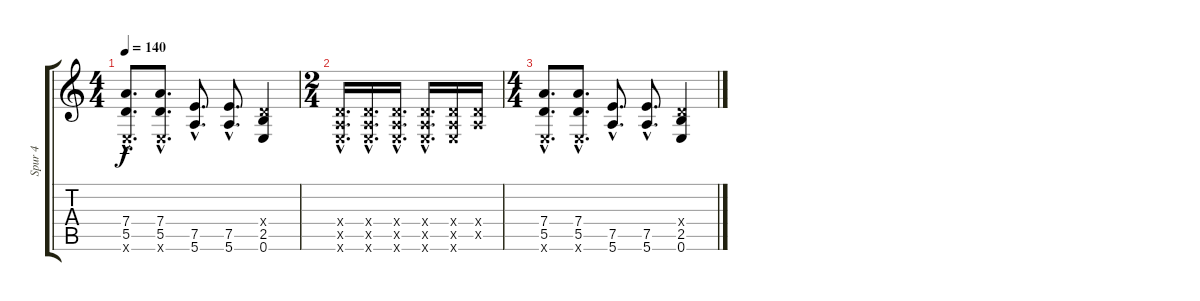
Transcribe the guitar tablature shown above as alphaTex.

\track ("Spur 4" "Spur 4") {instrument electricguitarmuted}
\staff {score tabs}
\tuning (E4 B3 G3 D3 A2 E2) {hide}
\ts (4 4)
\tempo 140
\clef g2
\ks c
(7.4{hac} 5.5{hac} 0.6{hac x}).8{d dy f} (7.4{hac} 5.5{hac} 0.6{hac x}).8{d} (7.5{hac} 5.6{hac}).8{d} (7.5{hac} 5.6{hac}).8{d} (0.4{x} 2.5 0.6).4 |
\ts (2 4)
(0.4{hac x} 0.5{hac x} 0.6{hac x}).16{d} (0.4{hac x} 0.5{hac x} 0.6{hac x}).16{d} (0.4{hac x} 0.5{hac x} 0.6{hac x}).16{d} (0.4{hac x} 0.5{hac x} 0.6{hac x}).16{d} (0.4{x} 0.5{x} 0.6{x}).16 (0.4{x} 0.5{x}).16 |
\ts (4 4)
(7.4{hac} 5.5{hac} 0.6{hac x}).8{d} (7.4{hac} 5.5{hac} 0.6{hac x}).8{d} (7.5{hac} 5.6{hac}).8{d} (7.5{hac} 5.6{hac}).8{d} (0.4{x} 2.5 0.6).4
